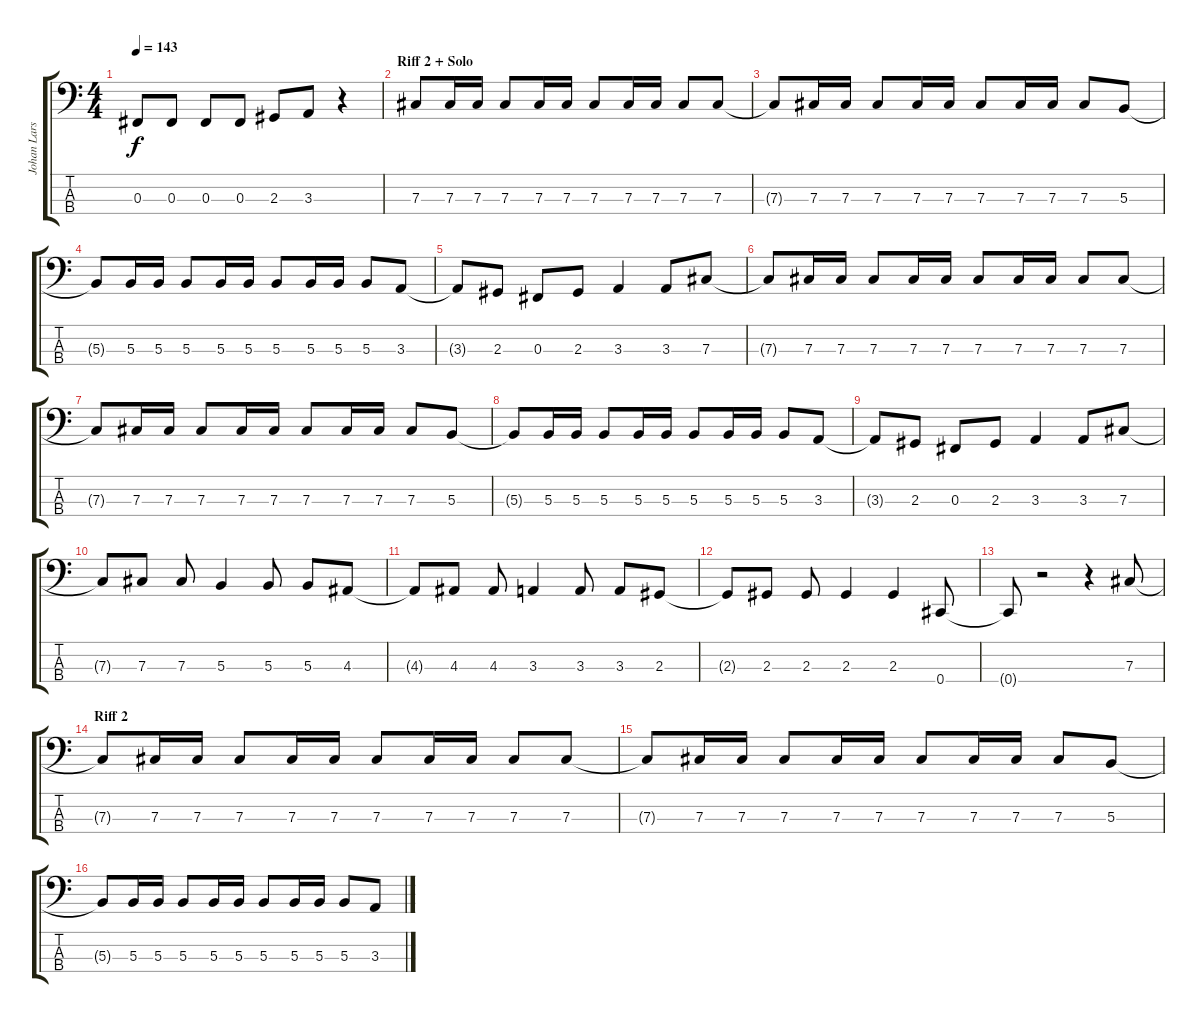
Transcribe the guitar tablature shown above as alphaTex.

\track ("Johan Larsson" "Johan Lars") {instrument electricbasspick}
\staff {score tabs}
\tuning (E2 B1 Gb1 Db1) {hide}
\ts (4 4)
\tempo 143
\clef f4
\ks c
0.3.8{dy f} 0.3.8 0.3.8 0.3.8 2.3.8 3.3.8 r.4 |
\section ("" "Riff 2 + Solo")
7.3.8 7.3.16 7.3.16 7.3.8 7.3.16 7.3.16 7.3.8 7.3.16 7.3.16 7.3.8 7.3.8 |
7.3{t}.8 7.3.16 7.3.16 7.3.8 7.3.16 7.3.16 7.3.8 7.3.16 7.3.16 7.3.8 5.3.8 |
5.3{t}.8 5.3.16 5.3.16 5.3.8 5.3.16 5.3.16 5.3.8 5.3.16 5.3.16 5.3.8 3.3.8 |
3.3{t}.8 2.3.8 0.3.8 2.3.8 3.3.4 3.3.8 7.3.8 |
7.3{t}.8 7.3.16 7.3.16 7.3.8 7.3.16 7.3.16 7.3.8 7.3.16 7.3.16 7.3.8 7.3.8 |
7.3{t}.8 7.3.16 7.3.16 7.3.8 7.3.16 7.3.16 7.3.8 7.3.16 7.3.16 7.3.8 5.3.8 |
5.3{t}.8 5.3.16 5.3.16 5.3.8 5.3.16 5.3.16 5.3.8 5.3.16 5.3.16 5.3.8 3.3.8 |
3.3{t}.8 2.3.8 0.3.8 2.3.8 3.3.4 3.3.8 7.3.8 |
7.3{t}.8 7.3.8 7.3.8 5.3.4 5.3.8 5.3.8 4.3.8 |
4.3{t}.8 4.3.8 4.3.8 3.3.4 3.3.8 3.3.8 2.3.8 |
2.3{t}.8 2.3.8 2.3.8 2.3.4 2.3.4 0.4.8 |
0.4{t}.8 r.2 r.4 7.3.8 |
\section ("" "Riff 2")
7.3{t}.8 7.3.16 7.3.16 7.3.8 7.3.16 7.3.16 7.3.8 7.3.16 7.3.16 7.3.8 7.3.8 |
7.3{t}.8 7.3.16 7.3.16 7.3.8 7.3.16 7.3.16 7.3.8 7.3.16 7.3.16 7.3.8 5.3.8 |
5.3{t}.8 5.3.16 5.3.16 5.3.8 5.3.16 5.3.16 5.3.8 5.3.16 5.3.16 5.3.8 3.3.8
